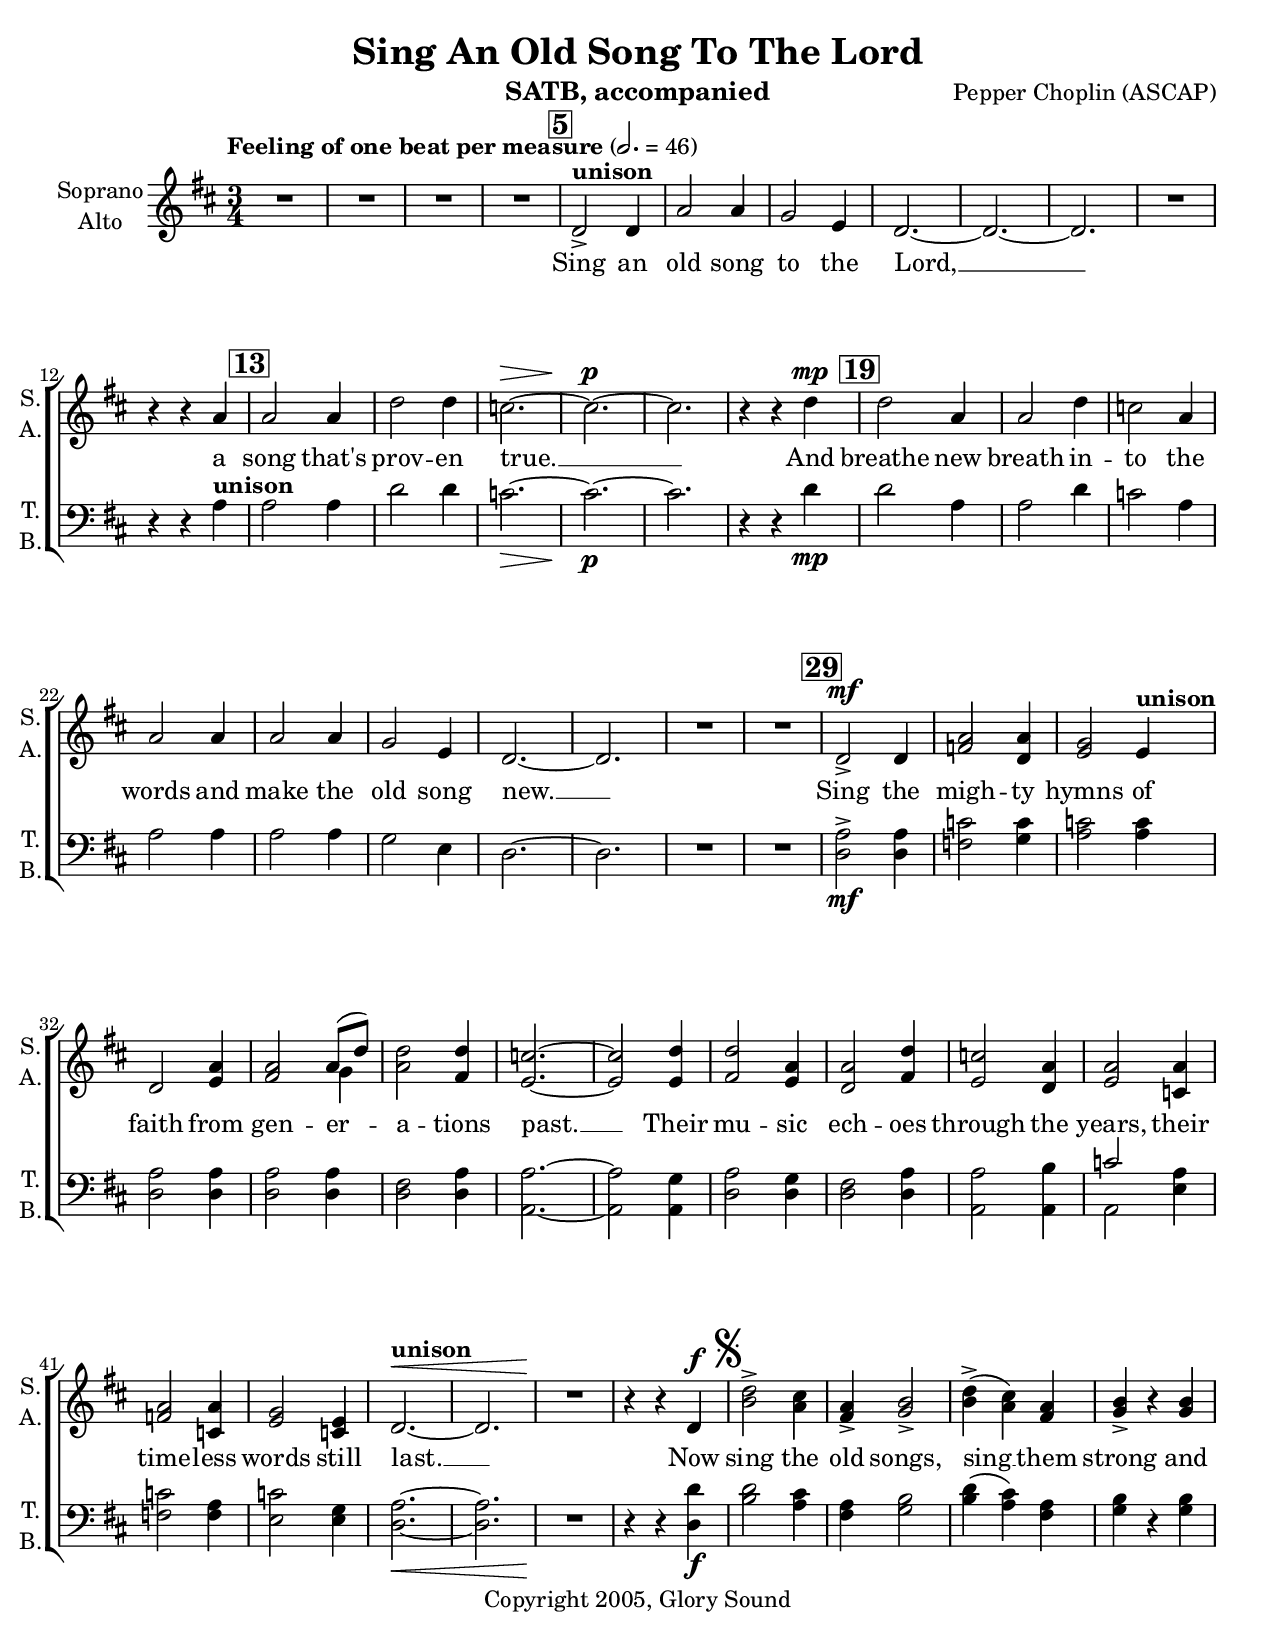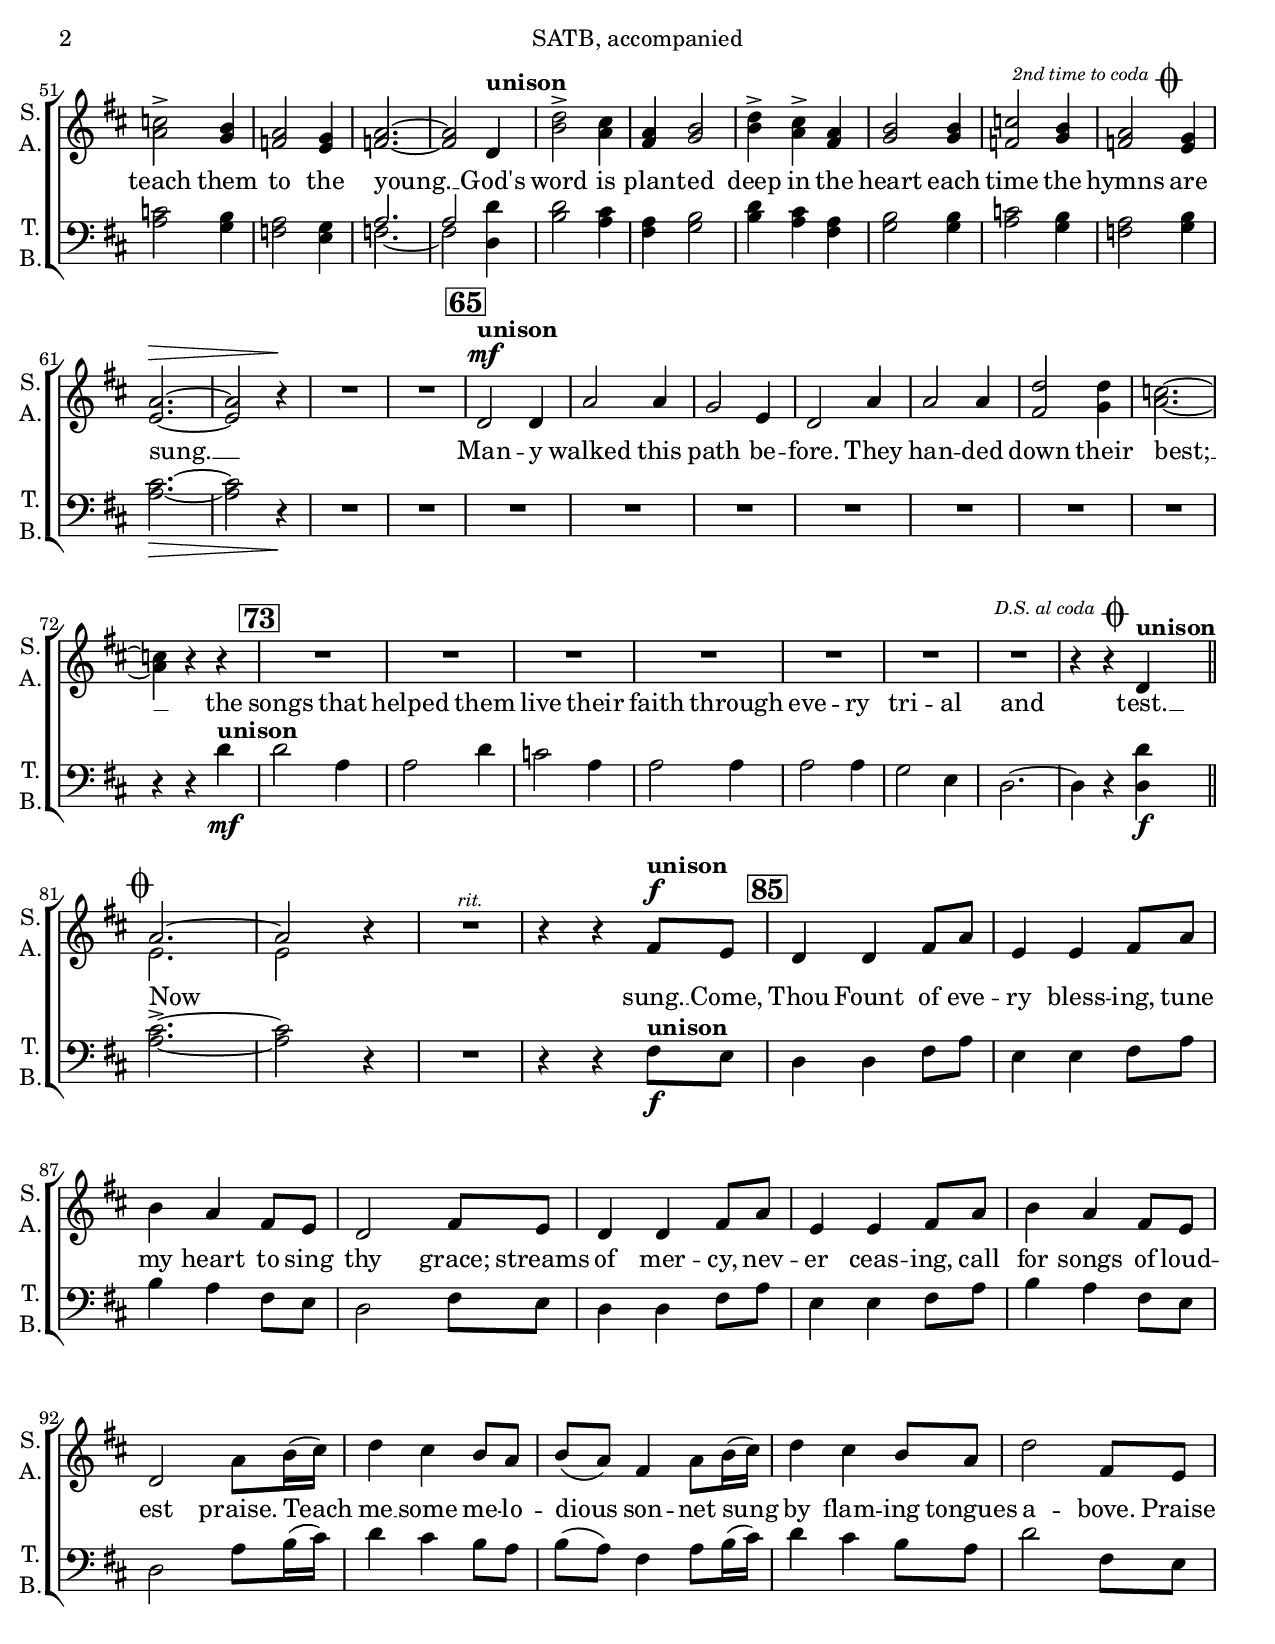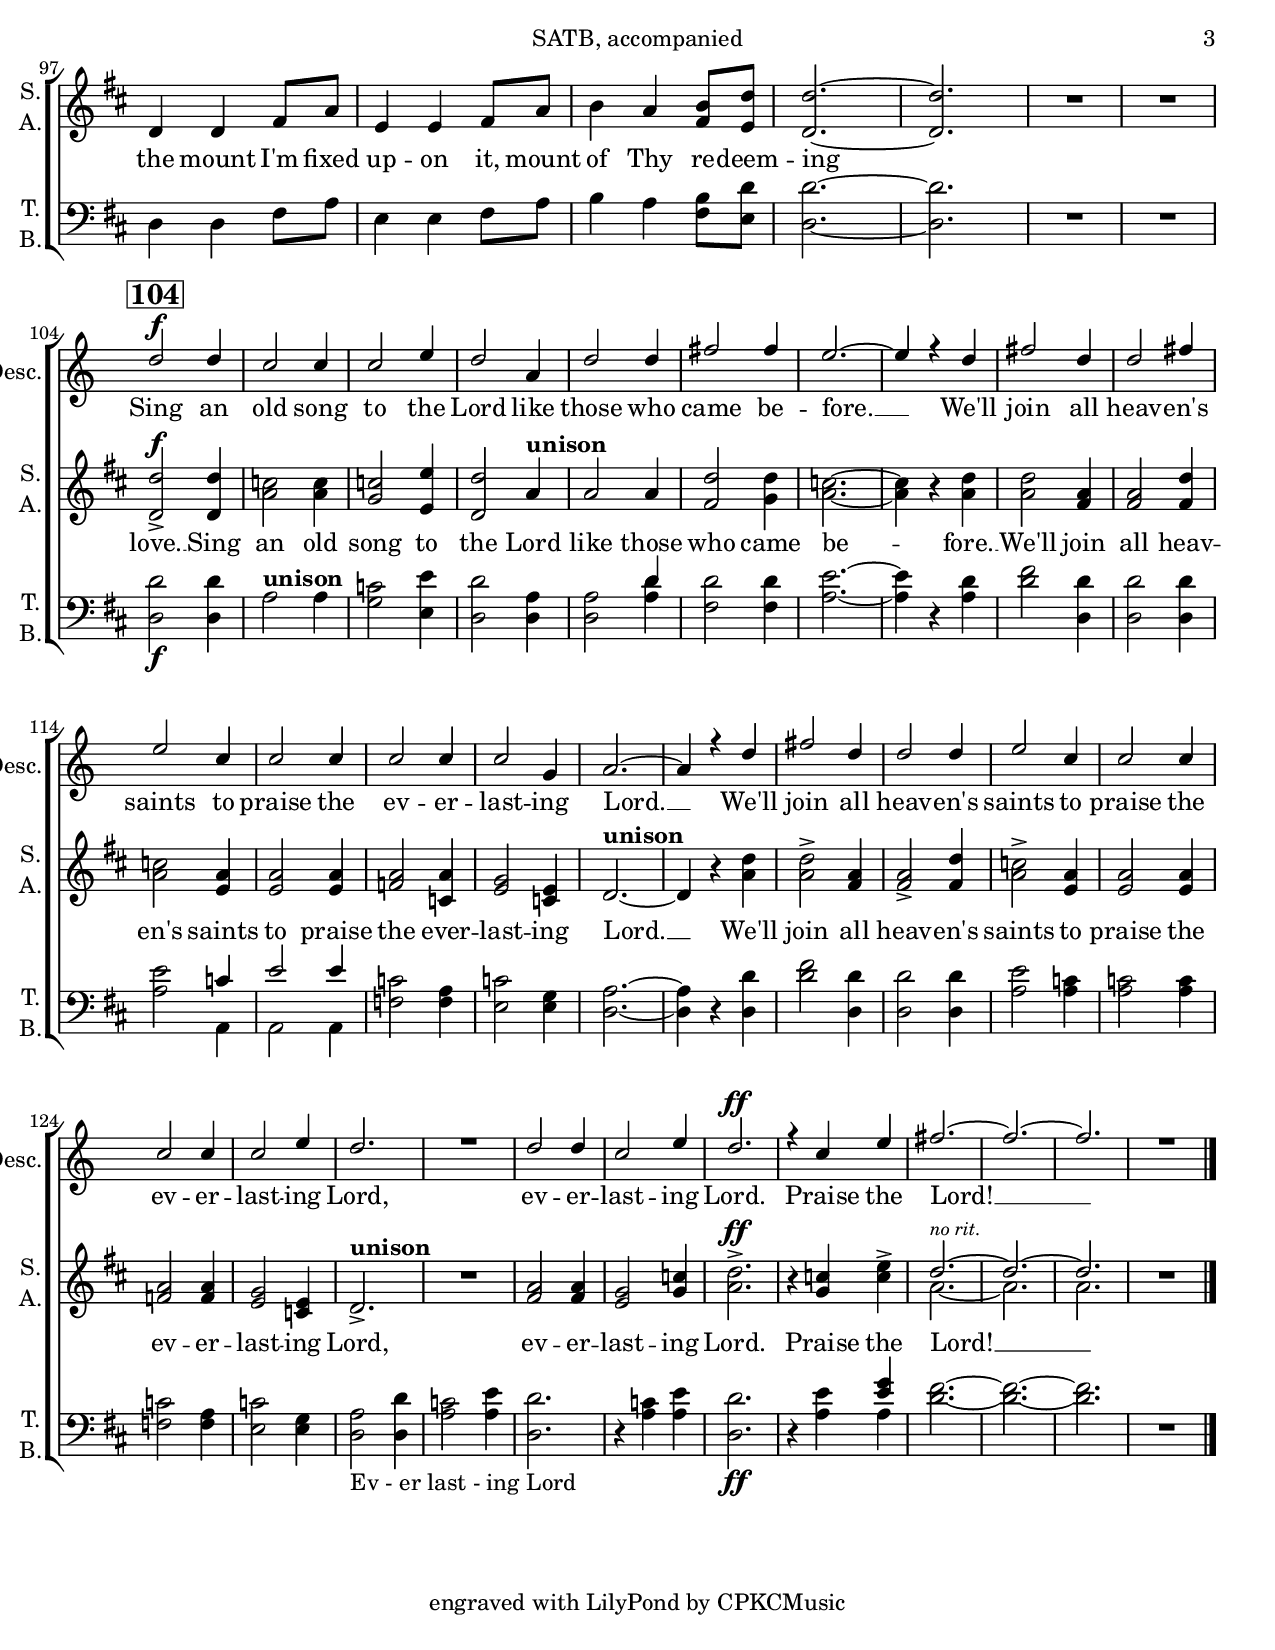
\version "2.19.14"
\language "english"

\header {
  title = "Sing An Old Song To The Lord"
  instrument = "SATB, accompanied"
  composer = "Pepper Choplin (ASCAP)"
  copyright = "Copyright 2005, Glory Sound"
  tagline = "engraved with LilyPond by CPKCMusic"
}

\paper {
  #(set-paper-size "letter")
}

global = {
  \key d \major
  \numericTimeSignature
  \time 3/4
  \tempo "Feeling of one beat per measure" 2.=46
  \set Score.markFormatter = #format-mark-box-barnumbers
}

rm = { \mark \default }
soprano = \relative c' {
  \global
  \dynamicUp
  R2.*4 \rm
  %5
  d2-> d4 a'2 a4 g2 e4 d2.~ d~ d |
  %11
  R2. r4 r a' \rm
  a2 a4 d2 d4 c2.~\> c~\p c r4 r d4\mp |
  %19
  \rm d2 a4 a2 d4 c2 a4 |
  a2 a4 a2 a4 g2 e4 d2.~ d |
  R2. R2. \rm %29
  d2->\mf d4 a'2 a4 g2 e4 |
  d2 a'4 a2 a8 (d) d2 d4 c2.~ c2 d4 |
  d2 a4 a2 d4 c2 a4 a2 a4 a2 a4 |
  g2 e4 d2.~\< d R2.\! r4 r d4\f |
  % \rm %47 need a segno here
  \mark \markup { \musicglyph #"scripts.segno" }
  d'2-> cs4 a-> b2-> d4-> ( cs ) a b-> r b c2-> b4 |
  a2 g4  a2.~ a2 d,4 d'2-> cs4 a b2 |
  d4-> cs-> a b2 b4 c2 b4\mark \markup { \tiny \italic "2nd time to coda"  \musicglyph #"scripts.coda"   }
  a2 g4 \break |

  a2.~\> a2 r4\! R2. R \rm |
  %65
  d,2\mf d4 a'2 a4 g2 e4 d2 a'4 a2 a4 d2 d4 |
  c2.~ c4 r r \rm
  %73
  R2. R R R R R R   \mark  \markup { \tiny \italic " D.S. al coda"  \musicglyph #"scripts.coda" }
  r4 r d,4
  \bar "||" \break
  \mark \markup { \musicglyph #"scripts.coda" }
  %81
  a'2.~\> a2 r4\! R2.^\markup { \tiny \italic "rit." }
  r4 r fs8\f e \rm
  % 85
  d4 d fs8 a e4 e fs8 a b4 a fs8 e d2 fs8 e d4 d fs8 a |
  e4 e fs8 a b4 a fs8 e d2 a'8 b16 ( cs ) d4 cs b8 a |
  b8 (a) fs4 a8 b16 ( cs ) d4 cs b8 a d2 fs,8 e d4 d fs8 a |
  e4 e fs8 a b4 a b8 d d2.~ d R2. R2. |
  %104
  \rm d2\f-> d4 c2 c4 c2 e4 d2 a4 |
  a2 a4 d2 d4 c2.~ c4 r d4 d2 a4 a2 d4 |
  c2 a4 a2 a4 a2 a4 g2 e4 d2.~ |
  d4 r4 d'4 d2-> a4 a2-> d4 |
  c2-> a4 a2 a4 a2 a4 g2 e4 d2.-> R2. |
  a'2 a4 g2 c4 d2.->\ff r4 c e->
  d2.~^\markup { \tiny \italic "no rit. " } d2.~ d2. R2. \bar "|."

}

alto = \relative c' {
  \global
  \dynamicDown
  R2.*4
  %5
  d2-> d4 a'2 a4 g2 e4 d2.~ d~ d |
  %11
  R2. r4 r a'
  a2 a4 d2 d4 c2.~\> c~\p c r4 r d4\mp |
  %19
  d2 a4 a2 d4 c2 a4 |
  a2 a4 a2 a4 g2 e4 d2.~ d |
  R2. R2.
  %29
  d2->\mf d4 f2 d4 e2 e4 |
  d2 e4 fs2 g4 a2 fs4 e2.~ e2 e4 |
  %37
  fs2 e4 d2 fs4 e2 d4 e2 c4 f2 c4 |
  e2 c4 d2.~\< d2. R2.\! r4 r4 d4\f |
  %47
  b'2 a4 fs g2 b4 ( a) fs g r g a2 g4 |
  f2 e4 f2.~ f2 d4 b'2 a4 fs g2 |
  b4 a fs g2 g4 f2 g4 f2 e4 \break  |
  e2.~\> e2 r4\! R2. R2. |
  %65
  d2\mf d4 a'2 a4 g2 e4 d2 a'4 a2 a4 fs2 g4 |
  a2.~ a4 r r |
  %73
  R2.*7 r4 r d,4 \bar "||" \break
  %81 Coda
  e2.\> e2 r4\! R2. r4 r fs8\f e
  % 85
  d4 d fs8 a e4 e fs8 a b4 a fs8 e d2 fs8 e d4 d fs8 a |
  e4 e fs8 a b4 a fs8 e d2 a'8 b16 ( cs ) d4 cs b8 a |
  b8 (a) fs4 a8 b16 ( cs ) d4 cs b8 a d2 fs,8 e d4 d fs8 a |
  e4 e fs8 a b4 a fs8 e d2.~ d R2. R2. \break |
  %104
  d2\f d4 a'2 a4 g2 e4 d2 a'4 a2 a4 fs2 g4 |
  a2.~ a4 r a4 a2 fs4 fs2 fs4 |
  a2 e4 e2 e4 f2 c4 e2 c4 d2.~ |
  d4 r a' a2 fs4 fs2 fs4 a2 e4 e2 e4 |
  f2 f4 e2 c4 d2. R2. |
  fs2 fs4 e2 g4 a2.\ff |
  r4 g c a2.~ a a R2. \bar "|."
}

tenor = \relative c' {
  \global
  R2.*11 r4 r4 a
  %13
  a2 a4 d2 d4 c2.~\> c~\p c r4 r d4\mp |
  %19
  d2 a4 a2 d4 c2 a4 |
  a2 a4 a2 a4 g2 e4 d2.~ d |
  R2. R2.
  %29
  a'2->\mf a4 c2 c4 c2 c4 |
  a2 a4 a2 a4 fs2 a4 a2.~ a2 g4 |
  %37
  a2 g4 fs2 a4 a2 b4 c2 a4 c2 a4 |
  c2 g4 a2.~\< a2. R2.\! r4 r d4\f |
  %47
  d2 cs4 a b2 d4 ( cs ) a b r b c2 b4 |
  a2 g4 a2. a2 d4 d2 cs4 a b2 |
  d4 cs a b2 b4 c2 b4 a2 b4 \break |
  %61
  cs2.~\> cs2 r4\! R2. R2. |
  %65
  R2.*7 r4 r d4\mf |
  %73
  d2 a4 a2 d4 c2 a4 |
  a2 a4 a2 a4 g2 e4 d2.~ d4 r d'\f  \bar "||" \break |
  % CODA
  cs2.~-> cs2 r4 R2. r4 r  fs,8\f e
  % 85
  d4 d fs8 a e4 e fs8 a b4 a fs8 e d2 fs8 e d4 d fs8 a |
  e4 e fs8 a b4 a fs8 e d2 a'8 b16 ( cs ) d4 cs b8 a |
  b8 (a) fs4 a8 b16 ( cs ) d4 cs b8 a d2 fs,8 e d4 d fs8 a |
  e4 e fs8 a b4 a b8 d d2.~ d R2. R2. \break |
  %104
  d2\f d4 a2 a4 c2 e4 d2 a4 |
  a2 d4 d2 d4 e2.~ e4 r d4 fs2 d4 d2 d4 |
  e2 c4 e2 e4 c2 a4 c2 g4 a2.~ |
  a4 r4 d4 fs2 d4 d2 d4 e2 c4 c2 c4 |
  c2 a4 c2 g4 a2 d4 c2 e4 d2. r4 c e |
  d2.\ff r4 e4 < g e >4 fs2. ~ fs~ fs R2. \bar "|."
}

bass = \relative c {
  \global
  % Music follows here.
  \global
  R2.*11 r4 r4 a'
  %13
  a2 a4 d2 d4 c2.~\> c~\p c r4 r d4\mp |
  %19
  d2 a4 a2 d4 c2 a4 |
  a2 a4 a2 a4 g2 e4 d2.~ d |
  R2. R2.
  %29
  d2\mf d4 f2 g4 a2 a4 |
  d,2 d4 d2 d 4 d2 d4 a2.~ a2 a4 |
  %37
  d2 d4 d2 d4 a2 a4 a2 e'4 f2 f4 |
  e2 e4 d2.~\< d2. |
  R2.\! r4 r d4\f |
  %47
  b'2 a4 fs g2 b4 ( a ) fs g r g a2 g4 |
  f2 e4 f2.~ f2 d4 b'2 a4 fs g2 |
  b4 a fs g2 g4 a2 g4 f2 g4 \break |
  %61
  a2.~\> a2 r4\! R2. R2. |
  %65
  R2.*7 r4 r d4\mf |
  %73
  d2 a4 a2 d4 c2 a4 |
  a2 a4 a2 a4 g2 e4 d2.~ d4 r d\f  \bar "||" \break  |
  % CODA
  a'2.~-> a2 r4 R2. r4 r  fs8\f e
  % 85
  d4 d fs8 a e4 e fs8 a b4 a fs8 e d2 fs8 e d4 d fs8 a |
  e4 e fs8 a b4 a fs8 e d2 a'8 b16 ( cs ) d4 cs b8 a |
  b8 (a) fs4 a8 b16 ( cs ) d4 cs b8 a d2 fs,8 e d4 d fs8 a |
  e4 e fs8 a b4 a fs8 e d2.~ d R2. R2. \break |
  %104
  d2\f d4 a'2 a4 g2 e4 d2 d4 |
  d2 < a' d >4 fs2 fs4  a2.~ a4 r a4 |
  d2  d,4 d2 d4 |
  a'2  a,4 a2 a4 f'2 f4  e2 e4 d2.~  |
  d4 r4 d4 d'2  d,4 d2 d4  a'2 a4 a2 a4 |
 f2 f4 e2 e4 d2_"Ev - er last - ing Lord" d4  a'2 a4 d,2.  |
  r4 a' a d,2.\ff  r4 a' a  d2.~ d~ d R2. \bar "|."

}

descant = \relative c'' {
  R2.*103
  %104
  d2\f d4 c2 c4 c2 e4 d2 a4 |
  d2 d4 fs2 fs4 e2.~ e4 r4 d4 fs2 d4 d2 fs4 |
  e2 c4 c2 c4 c2 c4 c2 g4 a2.~ |
  a4 r4 d4 fs2 d4 d2 d4 e2 c4 c2 c4 |
  c2 c4 c2 e4 d2. R2. d2 d4 c2 e4 |
  d2.\ff r4 c4 e fs2.~ fs~ fs R2. \bar "|."
}

descantWords = \lyricmode {
  Sing an old song to the Lord
  like those who came be -- fore. __
  We'll join all heav -- en's saints
  to praise the ev -- er -- last -- ing Lord. __
  We'll join all heav -- en's saints
  to praise the ev -- er -- last -- ing Lord,
  ev -- er -- last -- ing Lord.
  Praise the Lord! __
}

verse = \lyricmode {
  Sing an old song to the Lord, __
  a song that's prov -- en true. __
  And breathe new breath in -- to the words
  and make the old song new. __
  Sing the migh -- ty hymns of faith
  from gen -- er -- a -- tions past. __
  Their mu -- sic ech -- oes through the years,
  their time -- less words still last. __
  Now sing the old songs,
  sing __ them strong and teach them to the young. __
  God's word is plan -- ted deep in the heart
  each time the hymns are sung. __
  Man -- y walked this path be -- fore.
  They han -- ded down their best; __
  the songs that helped them live their faith
  through eve -- ry tri -- al and test. __

  Now sung. __
  Come, Thou Fount of eve -- ry bless -- ing,
  tune my heart to sing thy grace;
  streams of mer -- cy, nev -- er ceas -- ing,
  call for songs of loud -- est praise.
  Teach me __ some me -- lo -- dious son -- net
  sung by flam -- ing tongues a -- bove.
  Praise the mount I'm fixed up -- on it,
  mount of Thy re -- deem -- ing love. __
  Sing an old song to the Lord
  like those who came be -- fore. __
  We'll join all heav -- en's saints
  to praise the ever -- last -- ing Lord. __
  We'll join all heav -- en's saints
  to praise the ev -- er -- last -- ing Lord,
  ev -- er -- last -- ing Lord.
  Praise the Lord! __
}

aligner = \relative {
  \global
  R2.*4
  %5
  d2 d4 a'2 a4 g2 e4 d2.~ d~ d |
  %11
  R2. r4 r a' \rm
  a2 a4 d2 d4 c2.~ c~ c r4 r d4 |
  %19
  \rm d2 a4 a2 d4 c2 a4 |
  a2 a4 a2 a4 g2 e4 d2.~ d |
  R2. R2. \rm %29
  d2 d4 a'2 a4 g2 e4 |
  d2 a'4 a2 a8 (d) d2 d4 c2.~ c2 d4 |
  d2 a4 a2 d4 c2 a4 a2 a4 a2 a4 |
  g2 e4 d2.~ d R2. r4 r d4|
  %47 need a segno here
  d'2 cs4 a b2 d4 ( cs ) a b r b c2 b4 |
  a2 g4  a2.~ a2 d,4 d'2 cs4 a b2 |
  d4 cs a b2 b4 c2 b4
  a2 g4  |

  a2.~ a2 r4R2. R  |
  %65
  d,2 d4 a'2 a4 g2 e4 d2 a'4 a2 a4 d2 d4 |
  c2.~ c4 r d4
  %73
  d2 a4 a2 d4 c2 a4 |
  a2 a4 a2 a4 g2 e4 d2.~ d4 r  d,4

  %81
  a'2.~ a2 r4 R2.
  r4 r fs8 e
  % 85
  d4 d fs8 a e4 e fs8 a b4 a fs8 e d2 fs8 e d4 d fs8 a |
  e4 e fs8 a b4 a fs8 e d2 a'8 b16 ( cs ) d4 cs b8 a |
  b8 (a) fs4 a8 b16 ( cs ) d4 cs b8 a d2 fs,8 e d4 d fs8 a |
  e4 e fs8 a b4 a b8 d d2.~ d R2. R2. |
  %104
  d2 d4 c2 c4 c2 e4 d2 a4 |
  a2 a4 d2 d4 c2.~ c4 r d4 d2 a4 a2 d4 |
  c2 a4 a2 a4 a2 a4 g2 e4 d2.~ |
  d4 r4 d'4 d2 a4 a2 d4 |
  c2 a4 a2 a4 a2 a4 g2 e4 d2.-> R2. |
  a'2 a4 g2 c4 d2. r4 c e
  d2.~ d2.~ d2. R2.
}
rightOne = \relative c'' {
  \global
  % Music follows here.

}

rightTwo = \relative c'' {
  \global
  % Music follows here.

}

leftOne = \relative c' {
  \global
  % Music follows here.

}

leftTwo = \relative c' {
  \global
  % Music follows here.

}

choirPart = \new ChoirStaff <<
  \new Staff  \with {
    midiInstrument = "voice oohs"
    instrumentName = \markup \center-column { "Descant" }
    shortInstrumentName = \markup \center-column { "Desc." }
  }
  <<
    \new Voice = "descant" { \dynamicUp \voiceOne \descant }
    \new Lyrics  \lyricsto "descant" \descantWords
  >>
  \new Staff  \with {
    midiInstrument = "voice oohs"
    instrumentName = \markup \center-column { "Soprano" "Alto" }
    shortInstrumentName = \markup \center-column { "S." "A." }
  }
  <<
    \set Staff.soloText = #""
    \set Staff.soloIIText = #""
    \set Staff.aDueText = #"unison"
    \partcombine \soprano \alto
    \new NullVoice = "aligner" \aligner
    \new Lyrics \with {
      \override VerticalAxisGroup #'staff-affinity = #CENTER
    } \lyricsto "aligner" \verse
  >>
  \new Staff \with {
    midiInstrument = "voice oohs"
    instrumentName = \markup \center-column { "Tenor" "Bass" }
    shortInstrumentName = \markup \center-column { "T." "B." }
  } <<
    \set Staff.soloText = #""
    \set Staff.soloIIText = #""
    \set Staff.aDueText = #"unison"
    \clef bass
    \partcombine \tenor \bass
  >>
>>

pianoPart = \new PianoStaff \with {
  instrumentName = "Piano"
  shortInstrumentName = "Pno."
} <<
  \new Staff = "right" \with {
    midiInstrument = "acoustic grand"
  } << \rightOne \\ \rightTwo >>
  \new Staff = "left" \with {
    midiInstrument = "acoustic grand"
  } { \clef bass << \leftOne \\ \leftTwo >> }
>>

\score {
  <<
    \choirPart
    \pianoPart
  >>
  \layout {
    \context {
      \Staff
      \RemoveEmptyStaves
      \override VerticalAxisGroup.remove-first = ##t
    }
  }
  % \midi { }
}
